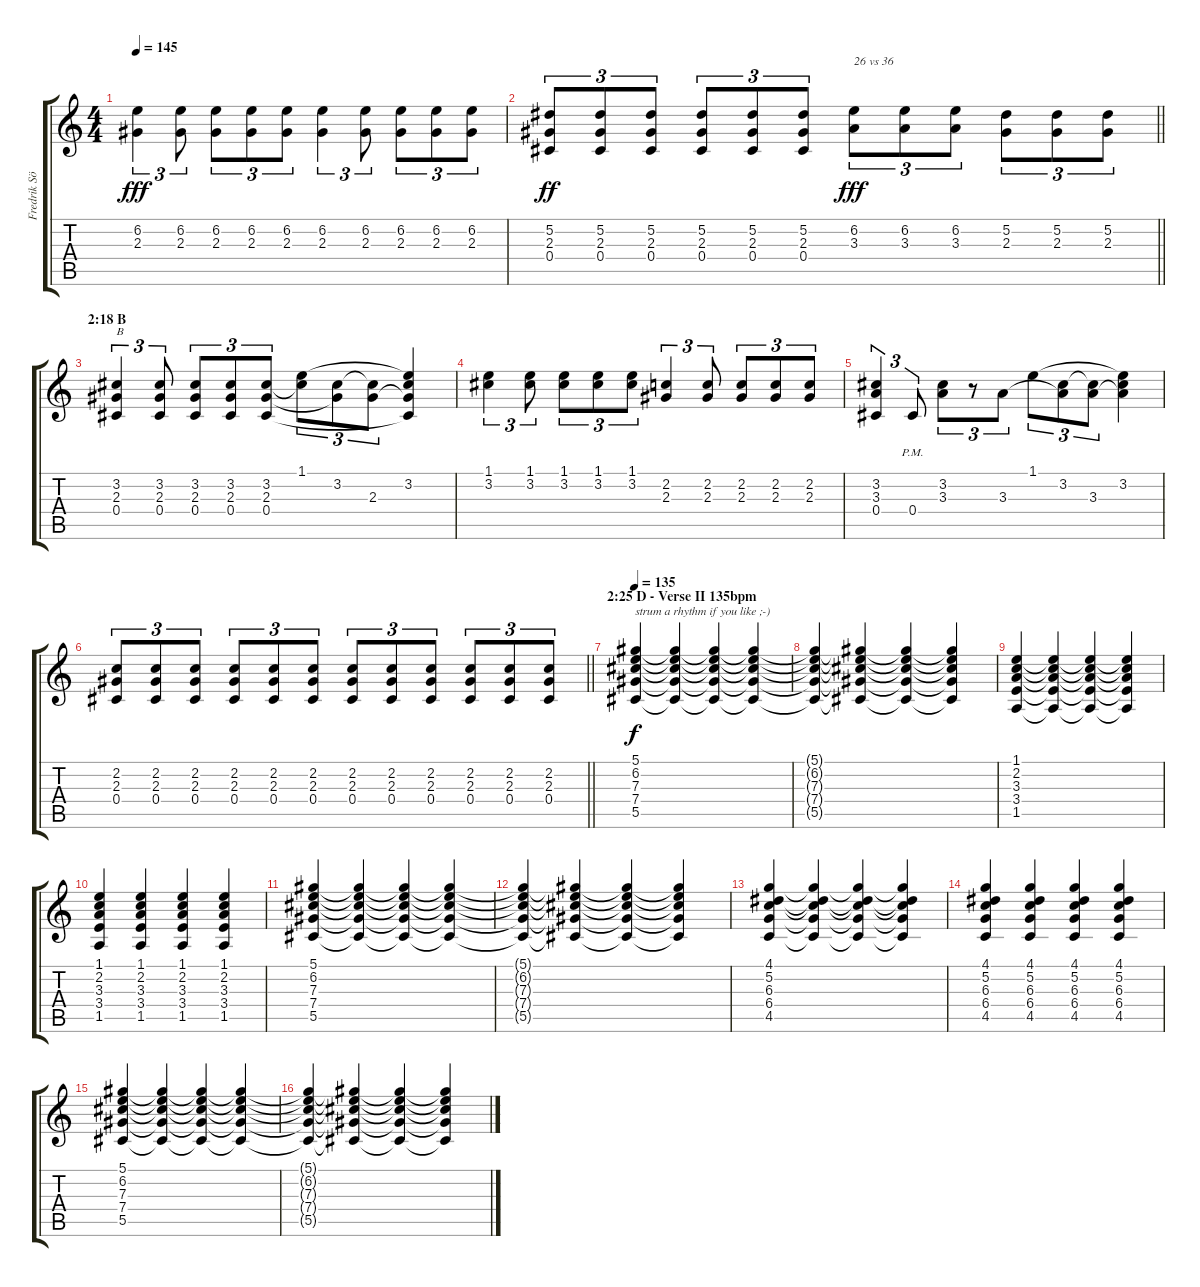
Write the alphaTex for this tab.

\track ("Fredrik Söderberg (D# Tuning)" "Fredrik Sö") {instrument distortionguitar}
\staff {score tabs}
\tuning (Eb4 Bb3 Gb3 Db3 Ab2 Eb2) {hide}
\ts (4 4)
\tempo 145
\clef g2
\ks c
(6.2 2.3).4{tu (3 2) dy fff} (6.2 2.3).8{tu (3 2)} (6.2 2.3).8{tu (3 2)} (6.2 2.3).8{tu (3 2)} (6.2 2.3).8{tu (3 2)} (6.2 2.3).4{tu (3 2)} (6.2 2.3).8{tu (3 2)} (6.2 2.3).8{tu (3 2)} (6.2 2.3).8{tu (3 2)} (6.2 2.3).8{tu (3 2)} |
\barLineRight lightlight
(5.2 2.3 0.4).8{tu (3 2) dy ff} (5.2 2.3 0.4).8{tu (3 2)} (5.2 2.3 0.4).8{tu (3 2)} (5.2 2.3 0.4).8{tu (3 2)} (5.2 2.3 0.4).8{tu (3 2)} (5.2 2.3 0.4).8{tu (3 2)} (6.2 3.3).8{tu (3 2) txt "26 vs 36" dy fff} (6.2 3.3).8{tu (3 2)} (6.2 3.3).8{tu (3 2)} (5.2 2.3).8{tu (3 2)} (5.2 2.3).8{tu (3 2)} (5.2 2.3).8{tu (3 2)} |
\section ("" "2:18 B")
(3.2 2.3 0.4).4{tu (3 2) txt "B"} (3.2 2.3 0.4).8{tu (3 2)} (3.2 2.3 0.4).8{tu (3 2)} (3.2 2.3 0.4).8{tu (3 2)} (3.2 2.3 0.4).8{tu (3 2)} (1.1 3.2{t}).8{tu (3 2)} (3.2 2.3{t}).8{tu (3 2)} (3.2{t} 2.3).8{tu (3 2)} (1.1{t} 3.2 2.3{t} 0.4{t}).4 |
(1.1 3.2).4{tu (3 2)} (1.1 3.2).8{tu (3 2)} (1.1 3.2).8{tu (3 2)} (1.1 3.2).8{tu (3 2)} (1.1 3.2).8{tu (3 2)} (2.2 2.3).4{tu (3 2)} (2.2 2.3).8{tu (3 2)} (2.2 2.3).8{tu (3 2)} (2.2 2.3).8{tu (3 2)} (2.2 2.3).8{tu (3 2)} |
(3.2 3.3 0.4).4{tu (3 2)} 0.4{pm}.8{tu (3 2)} (3.2 3.3).8{tu (3 2)} r.8{tu (3 2)} 3.3.8{tu (3 2)} 1.1.8{tu (3 2)} (3.2 3.3{t}).8{tu (3 2)} (3.2{t} 3.3).8{tu (3 2)} (1.1{t} 3.2 3.3{t}).4 |
\barLineRight lightlight
(2.2 2.3 0.4).8{tu (3 2)} (2.2 2.3 0.4).8{tu (3 2)} (2.2 2.3 0.4).8{tu (3 2)} (2.2 2.3 0.4).8{tu (3 2)} (2.2 2.3 0.4).8{tu (3 2)} (2.2 2.3 0.4).8{tu (3 2)} (2.2 2.3 0.4).8{tu (3 2)} (2.2 2.3 0.4).8{tu (3 2)} (2.2 2.3 0.4).8{tu (3 2)} (2.2 2.3 0.4).8{tu (3 2)} (2.2 2.3 0.4).8{tu (3 2)} (2.2 2.3 0.4).8{tu (3 2)} |
\section ("" "2:25 D - Verse II 135bpm")
\tempo 135
(5.1 6.2 7.3 7.4 5.5).4{txt "strum a rhythm if you like ;-)" dy f} (5.1{t} 6.2{t} 7.3{t} 7.4{t} 5.5{t}).4 (5.1{t} 6.2{t} 7.3{t} 7.4{t} 5.5{t}).4 (5.1{t} 6.2{t} 7.3{t} 7.4{t} 5.5{t}).4 |
(5.1{t} 6.2{t} 7.3{t} 7.4{t} 5.5{t}).4 (5.1{t} 6.2{t} 7.3{t} 7.4{t} 5.5{t}).4 (5.1{t} 6.2{t} 7.3{t} 7.4{t} 5.5{t}).4 (5.1{t} 6.2{t} 7.3{t} 7.4{t} 5.5{t}).4 |
(1.1 2.2 3.3 3.4 1.5).4 (1.1{t} 2.2{t} 3.3{t} 3.4{t} 1.5{t}).4 (1.1{t} 2.2{t} 3.3{t} 3.4{t} 1.5{t}).4 (1.1{t} 2.2{t} 3.3{t} 3.4{t} 1.5{t}).4 |
(1.1 2.2 3.3 3.4 1.5).4 (1.1 2.2 3.3 3.4 1.5).4 (1.1 2.2 3.3 3.4 1.5).4 (1.1 2.2 3.3 3.4 1.5).4 |
(5.1 6.2 7.3 7.4 5.5).4 (5.1{t} 6.2{t} 7.3{t} 7.4{t} 5.5{t}).4 (5.1{t} 6.2{t} 7.3{t} 7.4{t} 5.5{t}).4 (5.1{t} 6.2{t} 7.3{t} 7.4{t} 5.5{t}).4 |
(5.1{t} 6.2{t} 7.3{t} 7.4{t} 5.5{t}).4 (5.1{t} 6.2{t} 7.3{t} 7.4{t} 5.5{t}).4 (5.1{t} 6.2{t} 7.3{t} 7.4{t} 5.5{t}).4 (5.1{t} 6.2{t} 7.3{t} 7.4{t} 5.5{t}).4 |
(4.1 5.2 6.3 6.4 4.5).4 (4.1{t} 5.2{t} 6.3{t} 6.4{t} 4.5{t}).4 (4.1{t} 5.2{t} 6.3{t} 6.4{t} 4.5{t}).4 (4.1{t} 5.2{t} 6.3{t} 6.4{t} 4.5{t}).4 |
(4.1 5.2 6.3 6.4 4.5).4 (4.1 5.2 6.3 6.4 4.5).4 (4.1 5.2 6.3 6.4 4.5).4 (4.1 5.2 6.3 6.4 4.5).4 |
(5.1 6.2 7.3 7.4 5.5).4 (5.1{t} 6.2{t} 7.3{t} 7.4{t} 5.5{t}).4 (5.1{t} 6.2{t} 7.3{t} 7.4{t} 5.5{t}).4 (5.1{t} 6.2{t} 7.3{t} 7.4{t} 5.5{t}).4 |
(5.1{t} 6.2{t} 7.3{t} 7.4{t} 5.5{t}).4 (5.1{t} 6.2{t} 7.3{t} 7.4{t} 5.5{t}).4 (5.1{t} 6.2{t} 7.3{t} 7.4{t} 5.5{t}).4 (5.1{t} 6.2{t} 7.3{t} 7.4{t} 5.5{t}).4
